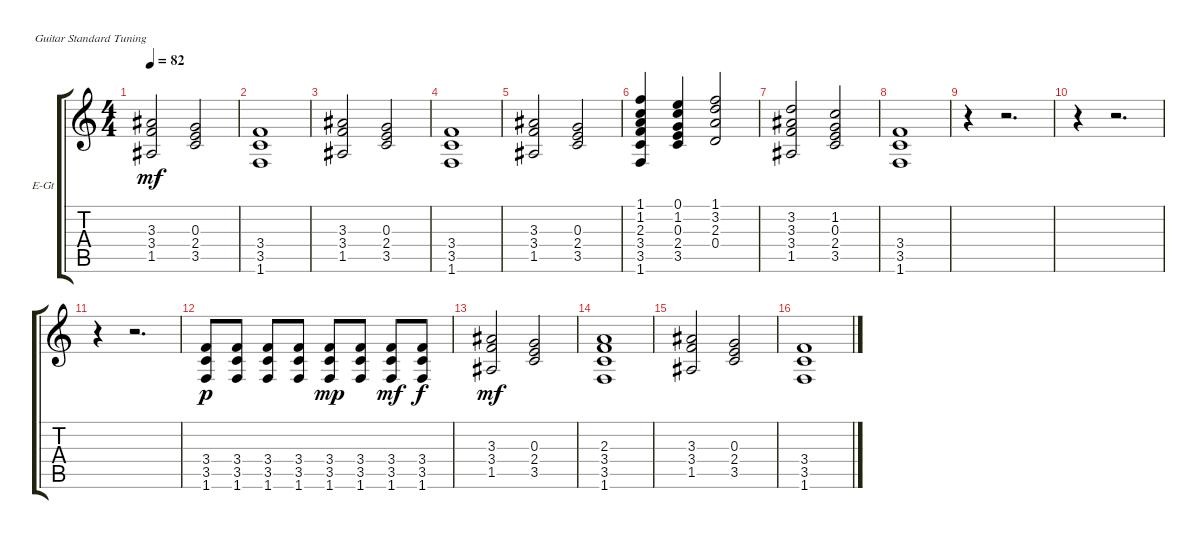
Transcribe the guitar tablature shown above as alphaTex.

\bracketExtendMode groupsimilarinstruments
\firstSystemTrackNameOrientation horizontal
\otherSystemsTrackNameOrientation horizontal
\track ("电吉他" "E-Gt") {instrument overdrivenguitar}
\staff {score tabs}
\tuning (E4 B3 G3 D3 A2 E2)
\ts (4 4)
\tempo 82
\clef g2
\ks c
(3.3 3.4 1.5).2{dy mf} (0.3 2.4 3.5).2 |
(3.4 3.5 1.6).1 |
(3.3 3.4 1.5).2 (0.3 2.4 3.5).2 |
(3.4 3.5 1.6).1 |
(3.3 3.4 1.5).2 (0.3 2.4 3.5).2 |
(1.1 1.2 2.3 3.4 3.5 1.6).4 (0.1 1.2 0.3 2.4 3.5).4 (1.1 3.2 2.3 0.4).2 |
(3.2 3.3 3.4 1.5).2 (1.2 0.3 2.4 3.5).2 |
(3.4 3.5 1.6).1 |
r.4 r.2{d} |
r.4 r.2{d} |
r.4 r.2{d} |
(3.4 3.5 1.6).8{dy p} (3.4 3.5 1.6).8 (3.4 3.5 1.6).8 (3.4 3.5 1.6).8 (3.4 3.5 1.6).8{dy mp} (3.4 3.5 1.6).8 (3.4 3.5 1.6).8{dy mf} (3.4 3.5 1.6).8{dy f} |
(3.3 3.4 1.5).2{dy mf} (0.3 2.4 3.5).2 |
(2.3 3.4 3.5 1.6).1 |
(3.3 3.4 1.5).2 (0.3 2.4 3.5).2 |
(3.4 3.5 1.6).1
